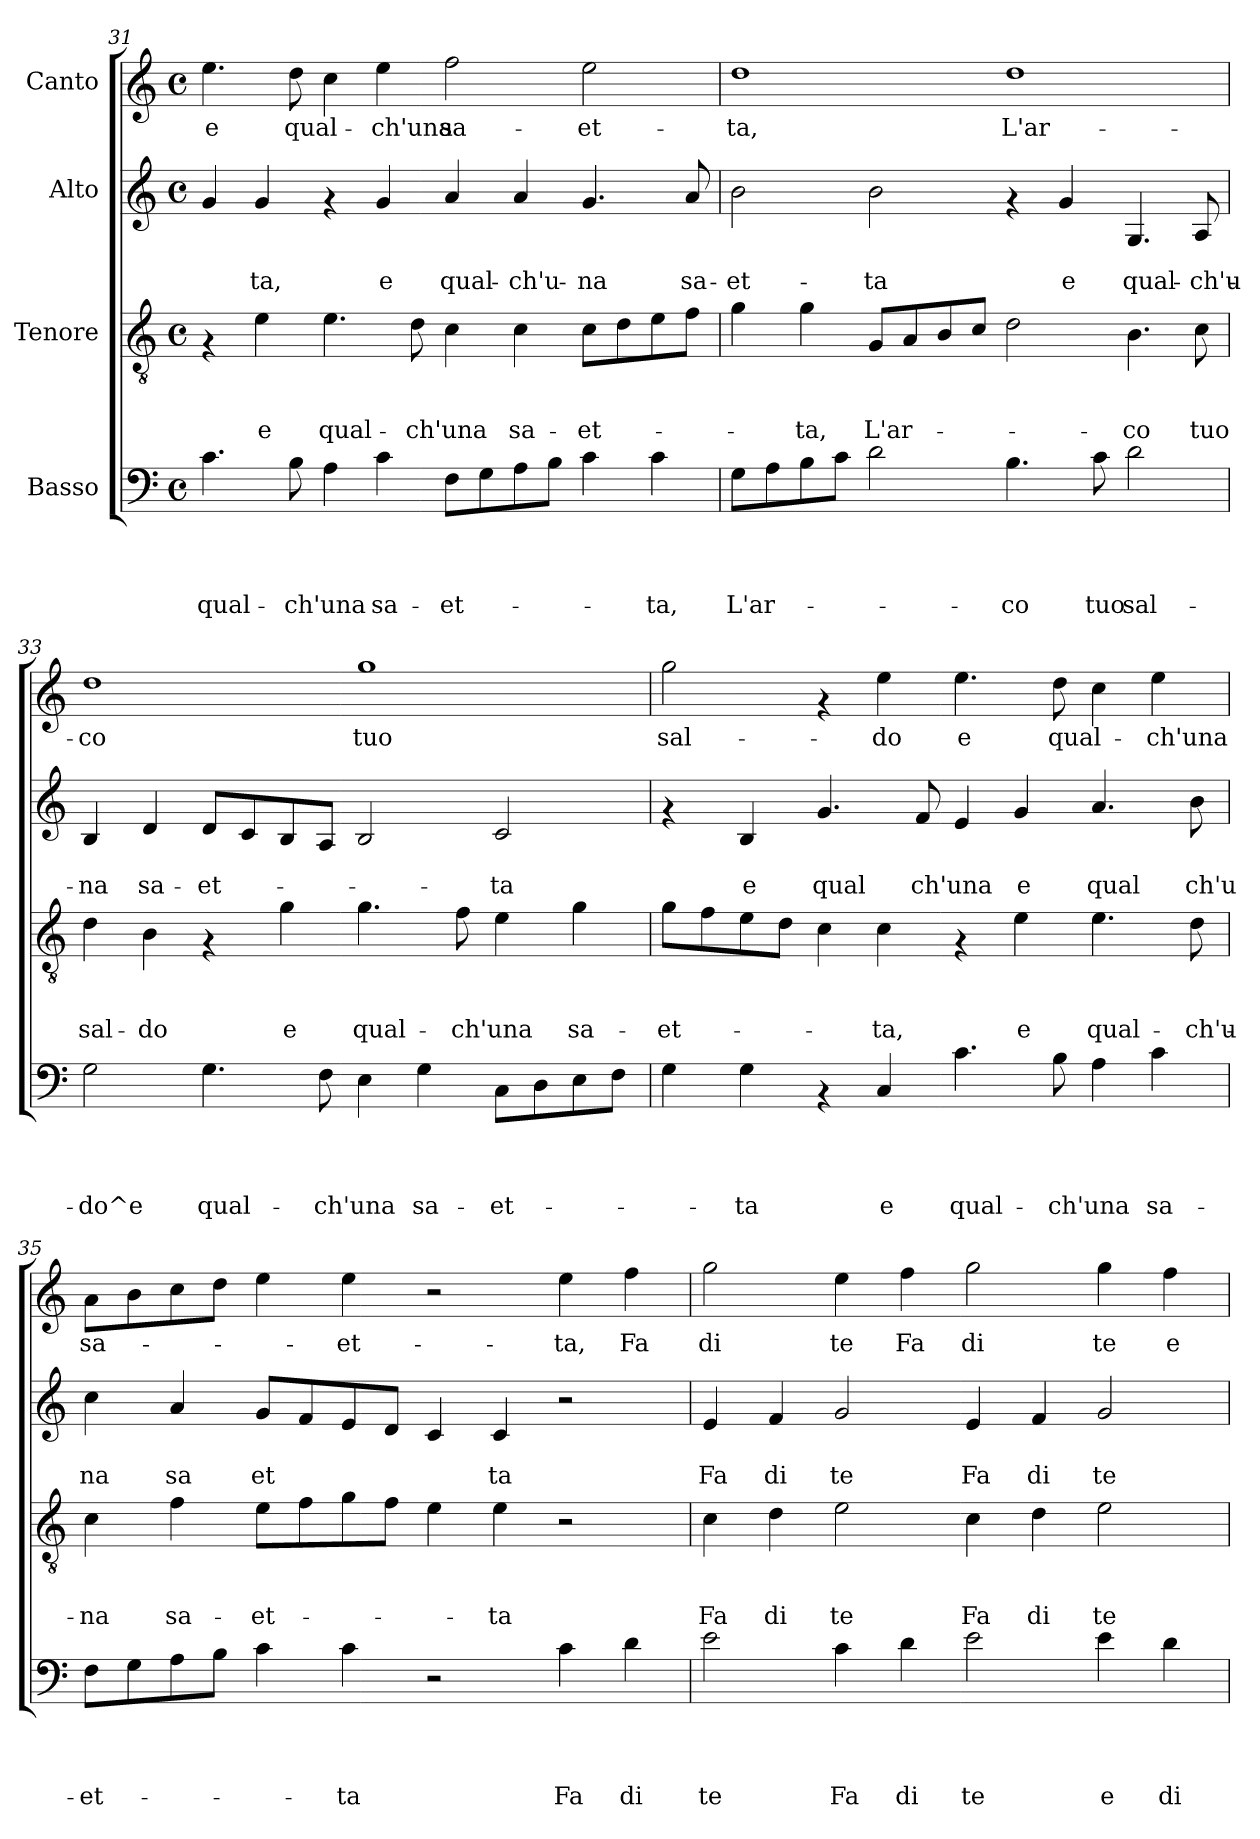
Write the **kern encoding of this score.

**kern	**text	**text	**text	**text	**kern	**text	**text	**text	**kern	**text	**text	**kern	**text
*part4	*part4	*part4	*part4	*part4	*part3	*part3	*part3	*part3	*part2	*part2	*part2	*part1	*part1
*staff4	*staff4	*staff4	*staff4	*staff4	*staff3	*staff3	*staff3	*staff3	*staff2	*staff2	*staff2	*staff1	*staff1
*I"Basso	*	*	*	*	*I"Tenore	*	*	*	*I"Alto	*	*	*I"Canto	*
!!LO:LB:g=z
*clefF4	*	*	*	*	*clefGv2	*	*	*	*clefG2	*	*	*clefG2	*
*k[]	*	*	*	*	*k[]	*	*	*	*k[]	*	*	*k[]	*
*C:	*	*	*	*	*C:	*	*	*	*C:	*	*	*C:	*
*M4/4	*	*	*	*	*M4/4	*	*	*	*M4/4	*	*	*M4/4	*
*met(c)	*	*	*	*	*met(c)	*	*	*	*met(c)	*	*	*met(c)	*
=31	=31	=31	=31	=31	=31	=31	=31	=31	=31	=31	=31	=31	=31
!	!	!	!	!LO:LY:b	!	!	!	!	!	!	!	!	!LO:LY:b
4.c\	.	.	.	qual-	4rF	.	.	.	4g/	.	.	4.ee\	e
!	!	!	!	!	!	!	!	!LO:LY:b	!	!	!LO:LY:b	!	!
.	.	.	.	.	4e\	.	.	e	4g/	.	-ta,	.	.
!	!	!	!	!LO:LY:b	!	!	!	!	!	!	!	!	!LO:LY:b
8B\	.	.	.	-ch'una	.	.	.	.	.	.	.	8dd\	qual-
!	!	!	!	!	!	!	!	!LO:LY:b	!	!	!	!	!
4A\	.	.	.	.	4.e\	.	.	qual-	4rf	.	.	4cc\	.
!	!	!	!	!LO:LY:b	!	!	!	!	!	!	!LO:LY:b	!	!LO:LY:b
4c\	.	.	.	sa-	.	.	.	.	4g/	.	e	4ee\	-ch'una
!	!	!	!	!	!	!	!	!LO:LY:b	!	!	!	!	!
.	.	.	.	.	8d\	.	.	-ch'una	.	.	.	.	.
!	!	!	!	!LO:LY:b	!	!	!	!	!	!	!LO:LY:b	!	!LO:LY:b
8F\L	.	.	.	-et-	4c\	.	.	.	4a/	.	qual-	2ff\	sa-
8G\	.	.	.	.	.	.	.	.	.	.	.	.	.
!	!	!	!	!	!	!	!	!LO:LY:b	!	!	!LO:LY:b	!	!
8A\	.	.	.	.	4c\	.	.	sa-	4a/	.	-ch'u-	.	.
8B\J	.	.	.	.	.	.	.	.	.	.	.	.	.
!	!	!	!	!	!	!	!	!LO:LY:b	!	!	!LO:LY:b	!	!LO:LY:b
4c\	.	.	.	.	8c\L	.	.	-et-	4.g/	.	-na	2ee\	-et-
.	.	.	.	.	8d\	.	.	.	.	.	.	.	.
!	!	!	!	!LO:LY:b	!	!	!	!	!	!	!	!	!
4c\	.	.	.	-ta,	8e\	.	.	.	.	.	.	.	.
!	!	!	!	!	!	!	!	!	!	!	!LO:LY:b	!	!
.	.	.	.	.	8f\J	.	.	.	8a/	.	sa-	.	.
=32	=32	=32	=32	=32	=32	=32	=32	=32	=32	=32	=32	=32	=32
!	!	!	!	!LO:LY:b	!	!	!	!	!	!	!LO:LY:b	!	!LO:LY:b
8G\L	.	.	.	L'ar-	4g\	.	.	.	2b\	.	-et-	1dd	-ta,
8A\	.	.	.	.	.	.	.	.	.	.	.	.	.
!	!	!	!	!	!	!	!	!LO:LY:b	!	!	!	!	!
8B\	.	.	.	.	4g\	.	.	-ta,	.	.	.	.	.
8c\J	.	.	.	.	.	.	.	.	.	.	.	.	.
!	!	!	!	!	!	!	!	!LO:LY:b	!	!	!LO:LY:b	!	!
2d\	.	.	.	.	8G/L	.	.	L'ar-	2b\	.	-ta	.	.
.	.	.	.	.	8A/	.	.	.	.	.	.	.	.
.	.	.	.	.	8B/	.	.	.	.	.	.	.	.
.	.	.	.	.	8c/J	.	.	.	.	.	.	.	.
!	!	!	!	!LO:LY:b	!	!	!	!	!	!	!	!	!LO:LY:b
4.B\	.	.	.	-co	2d\	.	.	.	4rf	.	.	1dd	L'ar-
!	!	!	!	!	!	!	!	!	!	!	!LO:LY:b	!	!
.	.	.	.	.	.	.	.	.	4g/	.	e	.	.
!	!	!	!	!LO:LY:b	!	!	!	!	!	!	!	!	!
8c\	.	.	.	tuo	.	.	.	.	.	.	.	.	.
!	!	!	!	!LO:LY:b	!	!	!	!LO:LY:b	!	!	!LO:LY:b	!	!
2d\	.	.	.	sal-	4.B\	.	.	-co	4.G/	.	qual-	.	.
!	!	!	!	!	!	!	!	!LO:LY:b	!	!	!LO:LY:b	!	!
.	.	.	.	.	8c\	.	.	tuo	8A/	.	-ch'u-	.	.
=33	=33	=33	=33	=33	=33	=33	=33	=33	=33	=33	=33	=33	=33
!	!	!	!	!LO:LY:b	!	!	!	!LO:LY:b	!	!	!LO:LY:b	!	!LO:LY:b
2G\	.	.	.	-do^e	4d\	.	.	sal-	4B/	.	-na	1dd	-co
!	!	!	!	!	!	!	!	!LO:LY:b	!	!	!LO:LY:b	!	!
.	.	.	.	.	4B\	.	.	-do	4d/	.	sa-	.	.
!	!	!	!	!LO:LY:b	!	!	!	!	!	!	!LO:LY:b	!	!
4.G\	.	.	.	qual-	4rF	.	.	.	8d/L	.	-et-	.	.
.	.	.	.	.	.	.	.	.	8c/	.	.	.	.
!	!	!	!	!	!	!	!	!LO:LY:b	!	!	!	!	!
.	.	.	.	.	4g\	.	.	e	8B/	.	.	.	.
!	!	!	!	!LO:LY:b	!	!	!	!	!	!	!	!	!
8F\	.	.	.	-ch'una	.	.	.	.	8A/J	.	.	.	.
!	!	!	!	!	!	!	!	!LO:LY:b	!	!	!	!	!LO:LY:b
4E\	.	.	.	.	4.g\	.	.	qual-	2B/	.	.	1gg	tuo
!	!	!	!	!LO:LY:b	!	!	!	!	!	!	!	!	!
4G\	.	.	.	sa-	.	.	.	.	.	.	.	.	.
!	!	!	!	!	!	!	!	!LO:LY:b	!	!	!	!	!
.	.	.	.	.	8f\	.	.	-ch'una	.	.	.	.	.
!	!	!	!	!LO:LY:b	!	!	!	!	!	!	!LO:LY:b	!	!
8C\L	.	.	.	-et-	4e\	.	.	.	2c/	.	-ta	.	.
8D\	.	.	.	.	.	.	.	.	.	.	.	.	.
!	!	!	!	!	!	!	!	!LO:LY:b	!	!	!	!	!
8E\	.	.	.	.	4g\	.	.	sa-	.	.	.	.	.
8F\J	.	.	.	.	.	.	.	.	.	.	.	.	.
!!LO:PB:g=z
=34	=34	=34	=34	=34	=34	=34	=34	=34	=34	=34	=34	=34	=34
!	!	!	!	!	!	!	!	!LO:LY:b	!	!	!	!	!LO:LY:b
4G\	.	.	.	.	8g\L	.	.	-et-	4rf	.	.	2gg\	sal-
.	.	.	.	.	8f\	.	.	.	.	.	.	.	.
!	!	!	!	!LO:LY:b	!	!	!	!	!	!	!LO:LY:b	!	!
4G\	.	.	.	-ta	8e\	.	.	.	4B/	.	e	.	.
.	.	.	.	.	8d\J	.	.	.	.	.	.	.	.
!	!	!	!	!	!	!	!	!	!	!	!LO:LY:b	!	!
4rAA	.	.	.	.	4c\	.	.	.	4.g/	.	qual	4rf	.
!	!	!	!	!LO:LY:b	!	!	!	!LO:LY:b	!	!	!	!	!LO:LY:b
4C/	.	.	.	e	4c\	.	.	-ta,	.	.	.	4ee\	-do
!	!	!	!	!	!	!	!	!	!	!	!LO:LY:b	!	!
.	.	.	.	.	.	.	.	.	8f/	.	ch'una	.	.
!	!	!	!	!LO:LY:b	!	!	!	!	!	!	!	!	!LO:LY:b
4.c\	.	.	.	qual-	4rF	.	.	.	4e/	.	.	4.ee\	e
!	!	!	!	!	!	!	!	!LO:LY:b	!	!	!LO:LY:b	!	!
.	.	.	.	.	4e\	.	.	e	4g/	.	e	.	.
!	!	!	!	!LO:LY:b	!	!	!	!	!	!	!	!	!LO:LY:b
8B\	.	.	.	-ch'una	.	.	.	.	.	.	.	8dd\	qual-
!	!	!	!	!	!	!	!	!LO:LY:b	!	!	!LO:LY:b	!	!
4A\	.	.	.	.	4.e\	.	.	qual-	4.a/	.	qual	4cc\	.
!	!	!	!	!LO:LY:b	!	!	!	!	!	!	!	!	!LO:LY:b
4c\	.	.	.	sa-	.	.	.	.	.	.	.	4ee\	-ch'una
!	!	!	!	!	!	!	!	!LO:LY:b	!	!	!LO:LY:b	!	!
.	.	.	.	.	8d\	.	.	-ch'u-	8b\	.	ch'u	.	.
=35	=35	=35	=35	=35	=35	=35	=35	=35	=35	=35	=35	=35	=35
!	!	!	!	!LO:LY:b	!	!	!	!LO:LY:b	!	!	!LO:LY:b	!	!LO:LY:b
8F\L	.	.	.	-et-	4c\	.	.	-na	4cc\	.	na	8a\L	sa-
8G\	.	.	.	.	.	.	.	.	.	.	.	8b\	.
!	!	!	!	!	!	!	!	!LO:LY:b	!	!	!LO:LY:b	!	!
8A\	.	.	.	.	4f\	.	.	sa-	4a/	.	sa	8cc\	.
8B\J	.	.	.	.	.	.	.	.	.	.	.	8dd\J	.
!	!	!	!	!	!	!	!	!LO:LY:b	!	!	!LO:LY:b	!	!
4c\	.	.	.	.	8e\L	.	.	-et-	8g/L	.	et	4ee\	.
.	.	.	.	.	8f\	.	.	.	8f/	.	.	.	.
!	!	!	!	!LO:LY:b	!	!	!	!	!	!	!	!	!LO:LY:b
4c\	.	.	.	-ta	8g\	.	.	.	8e/	.	.	4ee\	-et-
.	.	.	.	.	8f\J	.	.	.	8d/J	.	.	.	.
2r	.	.	.	.	4e\	.	.	.	4c/	.	.	2r	.
!	!	!	!	!	!	!	!	!LO:LY:b	!	!	!LO:LY:b	!	!
.	.	.	.	.	4e\	.	.	-ta	4c/	.	ta	.	.
!	!	!	!	!LO:LY:b	!	!	!	!	!	!	!	!	!LO:LY:b
4c\	.	.	.	Fa	2r	.	.	.	2r	.	.	4ee\	-ta,
!	!	!	!	!LO:LY:b	!	!	!	!	!	!	!	!	!LO:LY:b
4d\	.	.	.	di	.	.	.	.	.	.	.	4ff\	Fa
=36	=36	=36	=36	=36	=36	=36	=36	=36	=36	=36	=36	=36	=36
!	!	!	!	!LO:LY:b	!	!	!	!LO:LY:b	!	!	!LO:LY:b	!	!LO:LY:b
2e\	.	.	.	te	4c\	.	.	Fa	4e/	.	Fa	2gg\	di
!	!	!	!	!	!	!	!	!LO:LY:b	!	!	!LO:LY:b	!	!
.	.	.	.	.	4d\	.	.	di	4f/	.	di	.	.
!	!	!	!	!LO:LY:b	!	!	!	!LO:LY:b	!	!	!LO:LY:b	!	!LO:LY:b
4c\	.	.	.	Fa	2e\	.	.	te	2g/	.	te	4ee\	te
!	!	!	!	!LO:LY:b	!	!	!	!	!	!	!	!	!LO:LY:b
4d\	.	.	.	di	.	.	.	.	.	.	.	4ff\	Fa
!	!	!	!	!LO:LY:b	!	!	!	!LO:LY:b	!	!	!LO:LY:b	!	!LO:LY:b
2e\	.	.	.	te	4c\	.	.	Fa	4e/	.	Fa	2gg\	di
!	!	!	!	!	!	!	!	!LO:LY:b	!	!	!LO:LY:b	!	!
.	.	.	.	.	4d\	.	.	di	4f/	.	di	.	.
!	!	!	!	!LO:LY:b	!	!	!	!LO:LY:b	!	!	!LO:LY:b	!	!LO:LY:b
4e\	.	.	.	e	2e\	.	.	te	2g/	.	te	4gg\	te
!	!	!	!	!LO:LY:b	!	!	!	!	!	!	!	!	!LO:LY:b
4d\	.	.	.	di	.	.	.	.	.	.	.	4ff\	e
=	=	=	=	=	=	=	=	=	=	=	=	=	=
*-	*-	*-	*-	*-	*-	*-	*-	*-	*-	*-	*-	*-	*-
